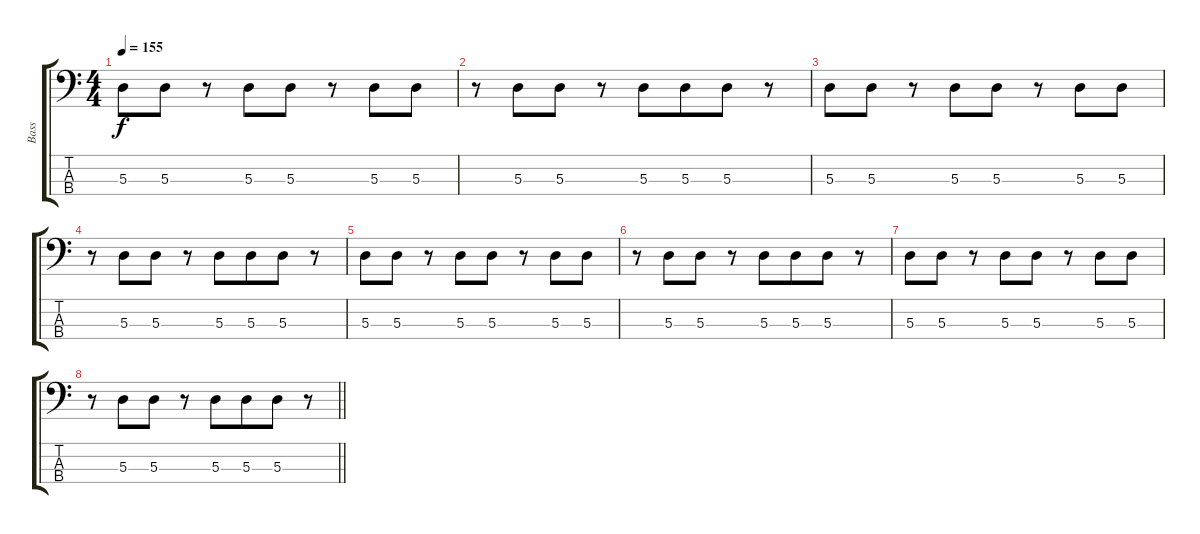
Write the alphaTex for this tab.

\track ("Bass" "Bass") {instrument electricbassfinger}
\staff {score tabs}
\tuning (G2 D2 A1 E1) {hide}
\ts (4 4)
\tempo 155
\clef f4
\ks c
5.3.8{dy f} 5.3.8 r.8 5.3.8{beam merge} 5.3.8 r.8 5.3.8{beam merge} 5.3.8 |
r.8 5.3.8{beam merge} 5.3.8 r.8 5.3.8{beam merge} 5.3.8{beam merge} 5.3.8 r.8 |
5.3.8 5.3.8 r.8 5.3.8{beam merge} 5.3.8 r.8 5.3.8{beam merge} 5.3.8 |
r.8 5.3.8{beam merge} 5.3.8 r.8 5.3.8{beam merge} 5.3.8{beam merge} 5.3.8 r.8 |
5.3.8 5.3.8 r.8 5.3.8{beam merge} 5.3.8 r.8 5.3.8{beam merge} 5.3.8 |
r.8 5.3.8{beam merge} 5.3.8 r.8 5.3.8{beam merge} 5.3.8{beam merge} 5.3.8 r.8 |
5.3.8 5.3.8 r.8 5.3.8{beam merge} 5.3.8 r.8 5.3.8{beam merge} 5.3.8 |
\barLineRight lightlight
r.8 5.3.8{beam merge} 5.3.8 r.8 5.3.8{beam merge} 5.3.8{beam merge} 5.3.8 r.8
